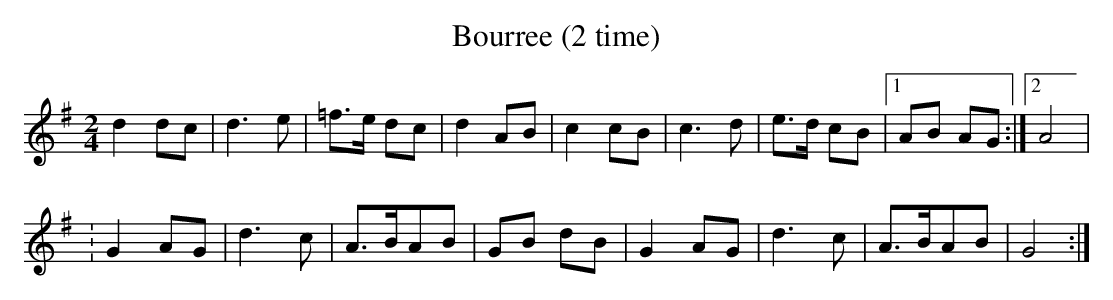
X:1
T:Bourree (2 time)
M:2/4
L:1/8
K:G
d2dc|d3e|=f>e dc|d2AB|c2cB|c3d|e>d cB|1AB AG:|2A4|
:G2AG|d3c|A>BAB|GB dB|G2AG|d3c|A>BAB|G4:|
